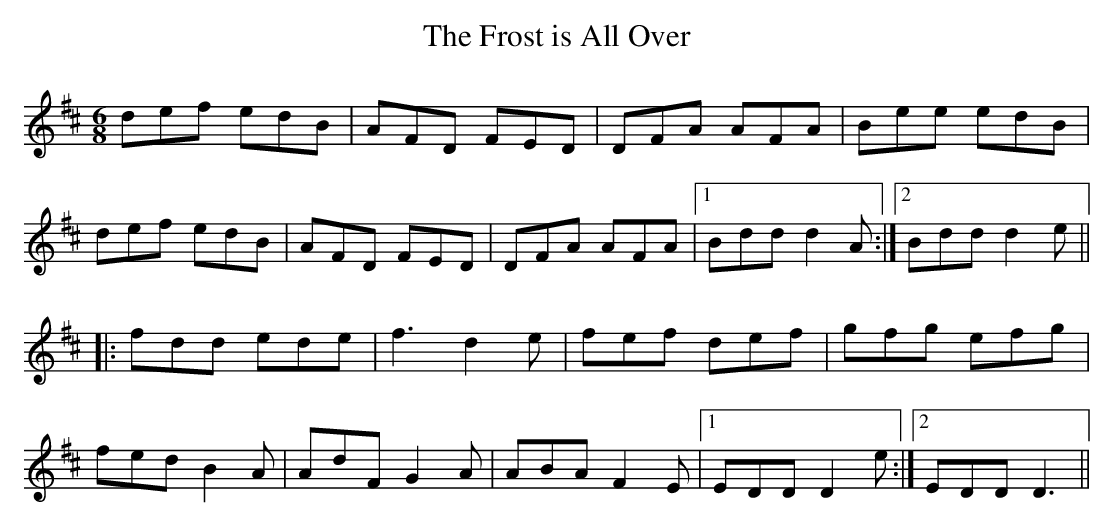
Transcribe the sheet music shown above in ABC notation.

X:1
T:The Frost is All Over
M:6/8
K:D
def edB|AFD FED|DFA AFA|Bee edB|
def edB|AFD FED|DFA AFA|1 Bdd d2A:|2 Bdd d2e||
|:fdd ede|f3 d2e|fef def|gfg efg|
fed B2A|AdF G2A|ABA F2E|1 EDD D2e:|2 EDD D3||
